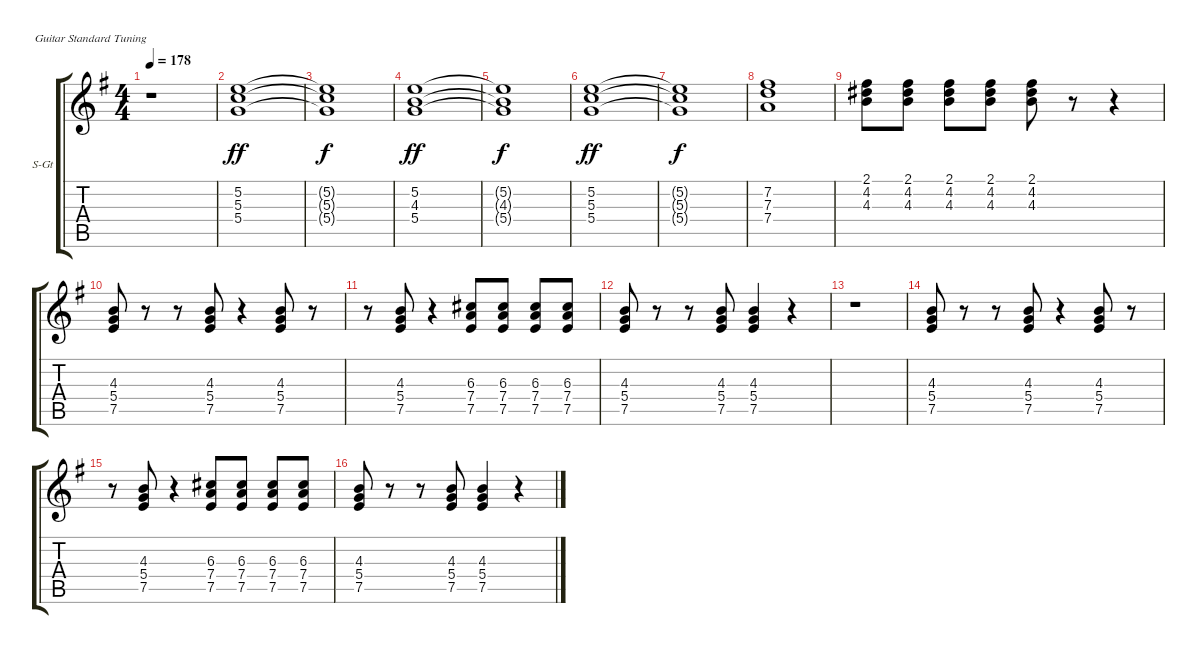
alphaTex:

\bracketExtendMode groupsimilarinstruments
\firstSystemTrackNameOrientation horizontal
\otherSystemsTrackNameOrientation horizontal
\track ("keyboards" "S-Gt") {instrument reedorgan}
\staff {score tabs}
\tuning (E4 B3 G3 D3 A2 E2)
\displaytranspose 12
\ts (4 4)
\tempo 178
\clef g2
\ks eminor
r.1{dy f} |
(5.2 5.3 5.4).1{dy ff} |
(5.2{t} 5.3{t} 5.4{t}).1{dy f} |
(5.2 4.3 5.4).1{dy ff} |
(5.2{t} 4.3{t} 5.4{t}).1{dy f} |
(5.2 5.3 5.4).1{dy ff} |
(5.2{t} 5.3{t} 5.4{t}).1{dy f} |
(7.2 7.3 7.4).1 |
(2.1 4.2 4.3).8 (2.1 4.2 4.3).8 (2.1 4.2 4.3).8 (2.1 4.2 4.3).8 (2.1 4.2 4.3).8 r.8 r.4 |
(4.3 5.4 7.5).8 r.8 r.8 (4.3 5.4 7.5).8 r.4 (4.3 5.4 7.5).8 r.8 |
r.8 (4.3 5.4 7.5).8 r.4 (6.3 7.4 7.5).8 (6.3 7.4 7.5).8 (6.3 7.4 7.5).8 (6.3 7.4 7.5).8 |
(4.3 5.4 7.5).8 r.8 r.8 (4.3 5.4 7.5).8 (4.3 5.4 7.5).4 r.4 |
r.1 |
(4.3 5.4 7.5).8 r.8 r.8 (4.3 5.4 7.5).8 r.4 (4.3 5.4 7.5).8 r.8 |
r.8 (4.3 5.4 7.5).8 r.4 (6.3 7.4 7.5).8 (6.3 7.4 7.5).8 (6.3 7.4 7.5).8 (6.3 7.4 7.5).8 |
(4.3 5.4 7.5).8 r.8 r.8 (4.3 5.4 7.5).8 (4.3 5.4 7.5).4 r.4
